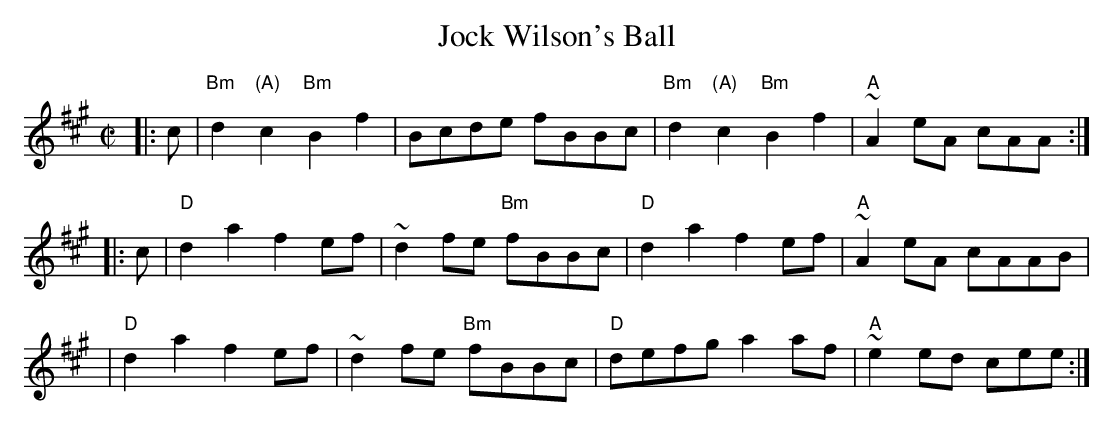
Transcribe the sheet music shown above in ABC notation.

X:1
T: Jock Wilson's Ball
M: C|
L: 1/8
K: BDor
|: c- \
| "Bm"d2"(A)"c2 "Bm"B2f2 | Bcde fBBc | "Bm"d2"(A)"c2 "Bm"B2f2 | "A"~A2eA cAA :|
|: c- \
| "D"d2a2 f2ef | ~d2 fe "Bm"fBBc | "D"d2a2 f2ef | "A"~A2eA cAAB |
| "D"d2a2 f2ef | ~d2 fe "Bm"fBBc | "D"defg a2af | "A"~e2ed cee :|
